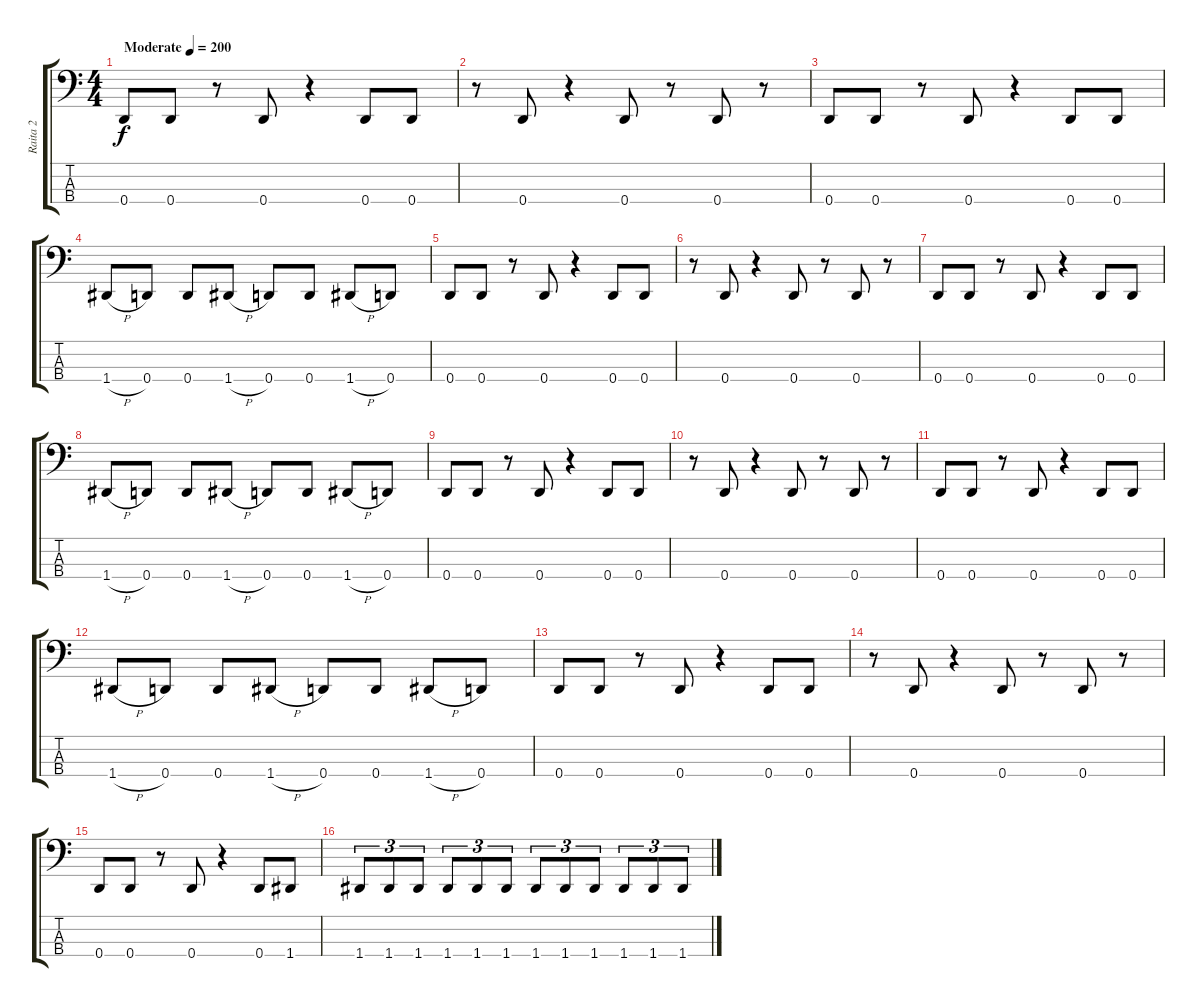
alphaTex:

\track ("Raita 2" "Raita 2") {instrument electricbassfinger}
\staff {score tabs}
\tuning (F2 C2 G1 D1) {hide}
\ts (4 4)
\tempo (200 "Moderate")
\clef f4
\ks c
0.4.8{dy f instrument electricbassfinger} 0.4.8 r.8 0.4.8 r.4 0.4.8 0.4.8 |
r.8 0.4.8 r.4 0.4.8 r.8 0.4.8 r.8 |
0.4.8 0.4.8 r.8 0.4.8 r.4 0.4.8 0.4.8 |
1.4{h}.8 0.4.8 0.4.8 1.4{h}.8 0.4.8 0.4.8 1.4{h}.8 0.4.8 |
0.4.8 0.4.8 r.8 0.4.8 r.4 0.4.8 0.4.8 |
r.8 0.4.8 r.4 0.4.8 r.8 0.4.8 r.8 |
0.4.8 0.4.8 r.8 0.4.8 r.4 0.4.8 0.4.8 |
1.4{h}.8 0.4.8 0.4.8 1.4{h}.8 0.4.8 0.4.8 1.4{h}.8 0.4.8 |
0.4.8 0.4.8 r.8 0.4.8 r.4 0.4.8 0.4.8 |
r.8 0.4.8 r.4 0.4.8 r.8 0.4.8 r.8 |
0.4.8 0.4.8 r.8 0.4.8 r.4 0.4.8 0.4.8 |
1.4{h}.8 0.4.8 0.4.8 1.4{h}.8 0.4.8 0.4.8 1.4{h}.8 0.4.8 |
0.4.8 0.4.8 r.8 0.4.8 r.4 0.4.8 0.4.8 |
r.8 0.4.8 r.4 0.4.8 r.8 0.4.8 r.8 |
0.4.8 0.4.8 r.8 0.4.8 r.4 0.4.8 1.4.8 |
1.4.8{tu (3 2)} 1.4.8{tu (3 2)} 1.4.8{tu (3 2)} 1.4.8{tu (3 2)} 1.4.8{tu (3 2)} 1.4.8{tu (3 2)} 1.4.8{tu (3 2)} 1.4.8{tu (3 2)} 1.4.8{tu (3 2)} 1.4.8{tu (3 2)} 1.4.8{tu (3 2)} 1.4.8{tu (3 2)}
